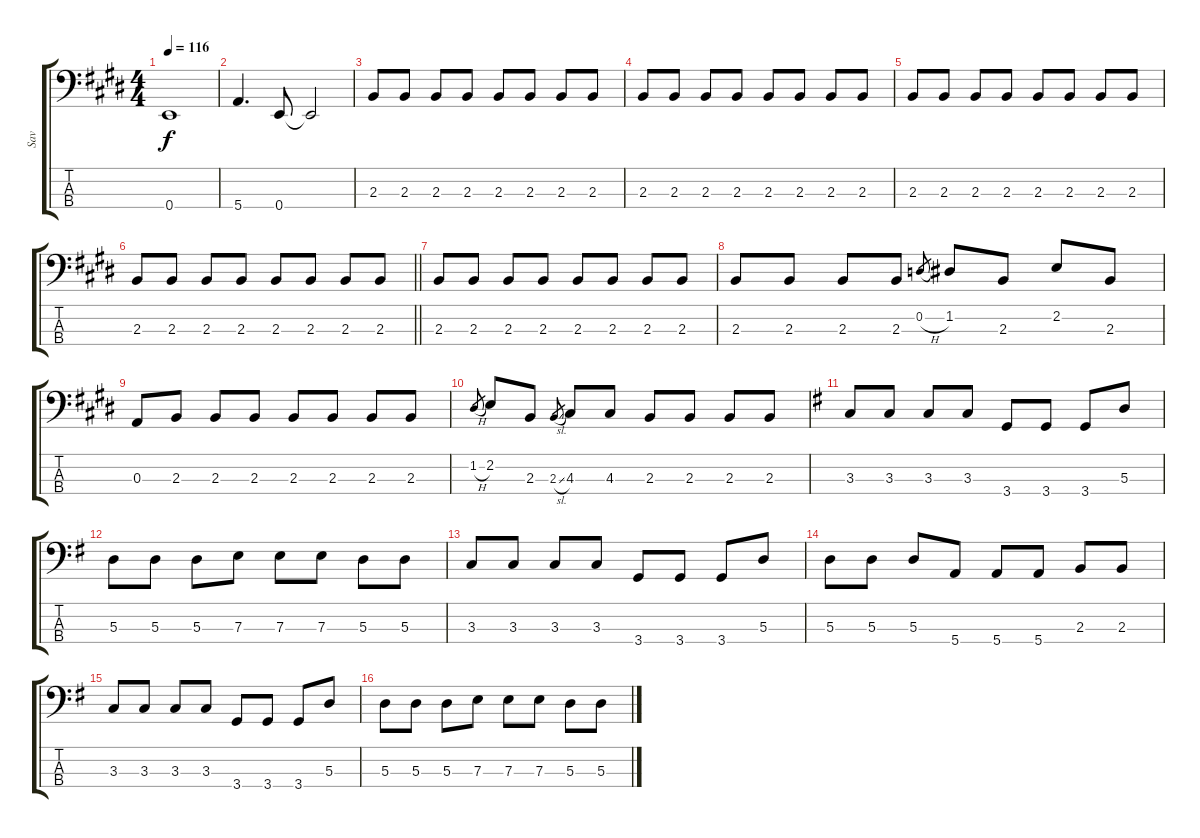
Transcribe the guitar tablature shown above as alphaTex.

\track ("Sav" "Sav") {instrument electricbassfinger}
\staff {score tabs}
\tuning (G2 D2 A1 E1) {hide}
\ts (4 4)
\tempo 116
\clef f4
\ks e
0.4.1{dy f} |
5.4.4{d} 0.4.8 0.4{t}.2 |
2.3.8 2.3.8 2.3.8 2.3.8 2.3.8 2.3.8 2.3.8 2.3.8 |
2.3.8 2.3.8 2.3.8 2.3.8 2.3.8 2.3.8 2.3.8 2.3.8 |
2.3.8 2.3.8 2.3.8 2.3.8 2.3.8 2.3.8 2.3.8 2.3.8 |
\barLineRight lightlight
2.3.8 2.3.8 2.3.8 2.3.8 2.3.8 2.3.8 2.3.8 2.3.8 |
2.3.8 2.3.8 2.3.8 2.3.8 2.3.8 2.3.8 2.3.8 2.3.8 |
2.3.8 2.3.8 2.3.8 2.3.8 0.2{h}.8{gr} 1.2.8 2.3.8 2.2.8 2.3.8 |
0.3.8 2.3.8 2.3.8 2.3.8 2.3.8 2.3.8 2.3.8 2.3.8 |
1.2{h}.8{gr} 2.2.8 2.3.8 2.3{sl}.8{gr} 4.3.8 4.3.8 2.3.8 2.3.8 2.3.8 2.3.8 |
\ks g
3.3.8 3.3.8 3.3.8 3.3.8 3.4.8 3.4.8 3.4.8 5.3.8 |
5.3.8 5.3.8 5.3.8 7.3.8 7.3.8 7.3.8 5.3.8 5.3.8 |
3.3.8 3.3.8 3.3.8 3.3.8 3.4.8 3.4.8 3.4.8 5.3.8 |
5.3.8 5.3.8 5.3.8 5.4.8 5.4.8 5.4.8 2.3.8 2.3.8 |
3.3.8 3.3.8 3.3.8 3.3.8 3.4.8 3.4.8 3.4.8 5.3.8 |
5.3.8 5.3.8 5.3.8 7.3.8 7.3.8 7.3.8 5.3.8 5.3.8
